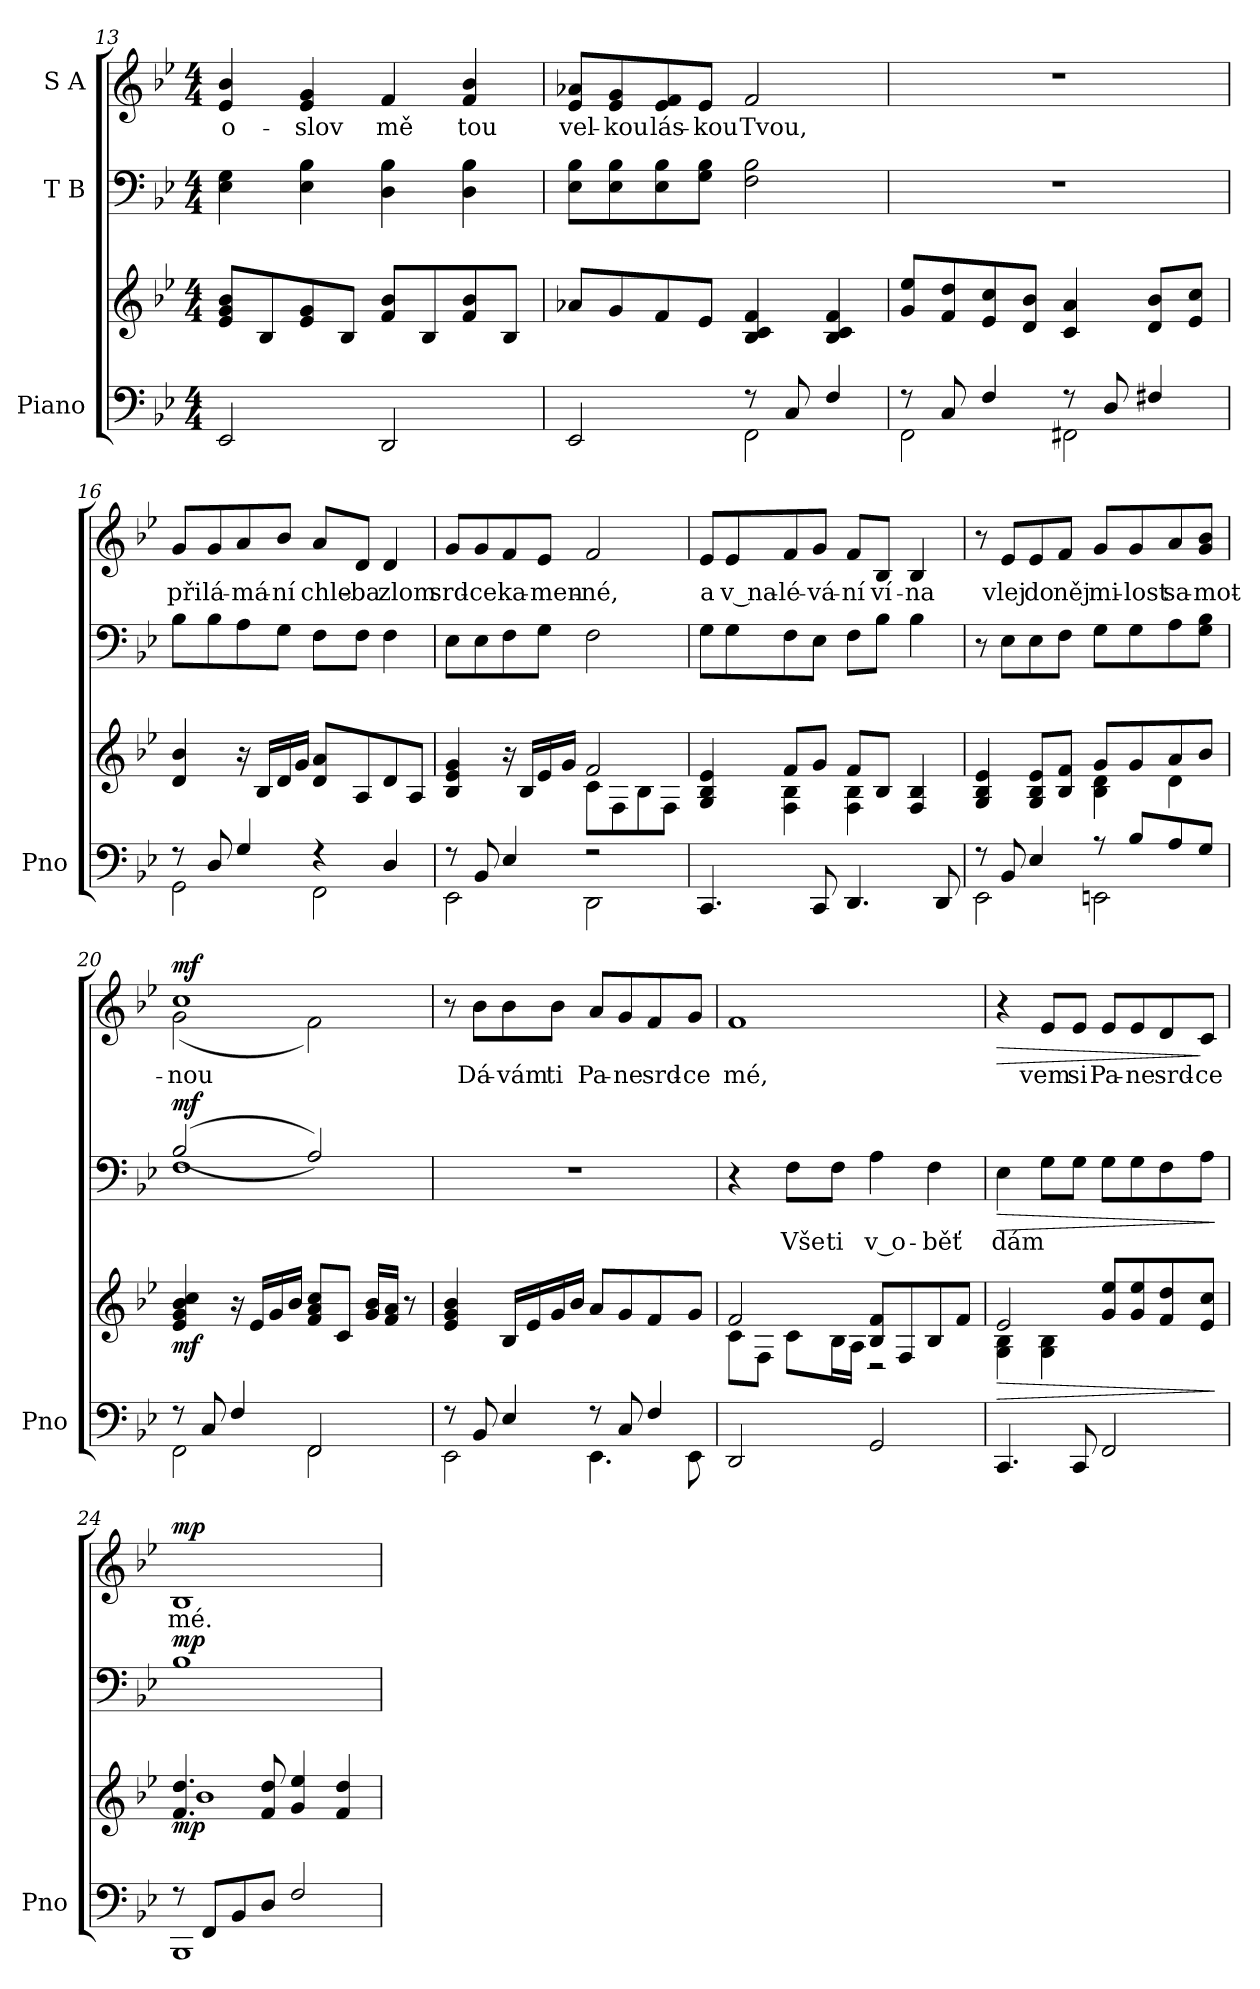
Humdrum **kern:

**kern	**kern	**dynam	**kern	**text	**dynam	**kern	**text	**dynam
*part3	*part3	*part3	*part2	*part2	*part2	*part1	*part1	*part1
*staff4	*staff3	*staff3/4	*staff2	*staff2	*staff2	*staff1	*staff1	*staff1
*I"Piano	*	*	*I"T B	*	*	*I"S A	*	*
*I'Pno	*	*	*	*	*	*	*	*
*clefF4	*clefG2	*	*clefF4	*	*	*clefG2	*	*
*k[b-e-]	*k[b-e-]	*	*k[b-e-]	*	*	*k[b-e-]	*	*
*M4/4	*M4/4	*	*M4/4	*	*	*M4/4	*	*
=13	=13	=13	=13	=13	=13	=13	=13	=13
!	!	!	!	!	!	!	!LO:LY:b	!
2EE-/	8e-/ 8g/ 8b-/L	.	4E-\ 4G\	.	.	4e-/ 4b-/	o-	.
.	8B-/	.	.	.	.	.	.	.
!	!	!	!	!	!	!	!LO:LY:b	!
.	8e-/ 8g/	.	4E-\ 4B-\	.	.	4e-/ 4g/	-slov	.
.	8B-/J	.	.	.	.	.	.	.
!	!	!	!	!	!	!	!LO:LY:b	!
2DD/	8f/ 8b-/L	.	4D\ 4B-\	.	.	4f/	mě	.
.	8B-/	.	.	.	.	.	.	.
!	!	!	!	!	!	!	!LO:LY:b	!
.	8f/ 8b-/	.	4D\ 4B-\	.	.	4f/ 4b-/	tou	.
.	8B-/J	.	.	.	.	.	.	.
!!LO:PB:g=z
=14	=14	=14	=14	=14	=14	=14	=14	=14
*^	*	*	*	*	*	*	*	*
!	!	!	!	!	!	!	!	!LO:LY:b	!
2EE-/	2ryy	8a-X/L	.	8E-\ 8B-\L	.	.	8e-/ 8a-X/L	vel-	.
!	!	!	!	!	!	!	!	!LO:LY:b	!
.	.	8g/	.	8E-\ 8B-\	.	.	8e-/ 8g/	-kou	.
!	!	!	!	!	!	!	!	!LO:LY:b	!
.	.	8f/	.	8E-\ 8B-\	.	.	8e-/ 8f/	lás-	.
!	!	!	!	!	!	!	!	!LO:LY:b	!
.	.	8e-/J	.	8G\ 8B-\J	.	.	8e-/J	-kou	.
!	!	!	!	!	!	!	!	!LO:LY:b	!
8r	2FF\	4B-/ 4c/ 4f/	.	2F\ 2B-\	.	.	2f/	Tvou,	.
8C/	.	.	.	.	.	.	.	.	.
4F/	.	4B-/ 4c/ 4f/	.	.	.	.	.	.	.
=15	=15	=15	=15	=15	=15	=15	=15	=15	=15
8r	2FF\	8g/ 8ee-/L	.	1r	.	.	1r	.	.
8C/	.	8f/ 8dd/	.	.	.	.	.	.	.
4F/	.	8e-/ 8cc/	.	.	.	.	.	.	.
.	.	8d/ 8b-/J	.	.	.	.	.	.	.
8r	2FF#X\	4c/ 4a/	.	.	.	.	.	.	.
8D/	.	.	.	.	.	.	.	.	.
4F#X/	.	8d/ 8b-/L	.	.	.	.	.	.	.
.	.	8e-/ 8cc/J	.	.	.	.	.	.	.
=16	=16	=16	=16	=16	=16	=16	=16	=16	=16
!	!	!	!	!	!	!	!	!LO:LY:b	!
8r	2GG\	4d/ 4b-/	.	8B-\L	.	.	8g/L	při	.
!	!	!	!	!	!	!	!	!LO:LY:b	!
8D/	.	.	.	8B-\	.	.	8g/	lá-	.
!	!	!	!	!	!	!	!	!LO:LY:b	!
4G/	.	16r	.	8A\	.	.	8a/	-má-	.
.	.	16B-/LL	.	.	.	.	.	.	.
!	!	!	!	!	!	!	!	!LO:LY:b	!
.	.	16d/	.	8G\J	.	.	8b-/J	-ní	.
.	.	16g/JJ	.	.	.	.	.	.	.
!	!	!	!	!	!	!	!	!LO:LY:b	!
4r	2FF\	8d/ 8a/L	.	8F\L	.	.	8a/L	chle-	.
!	!	!	!	!	!	!	!	!LO:LY:b	!
.	.	8A/	.	8F\J	.	.	8d/J	-ba	.
!	!	!	!	!	!	!	!	!LO:LY:b	!
4D/	.	8d/	.	4F\	.	.	4d/	zlom	.
.	.	8A/J	.	.	.	.	.	.	.
!!LO:LB:g=z
=17	=17	=17	=17	=17	=17	=17	=17	=17	=17
*	*	*^	*	*	*	*	*	*	*
!	!	!	!	!	!	!	!	!	!LO:LY:b	!
8r	2EE-\	4B-/ 4e-/ 4g/	2ryy	.	8E-\L	.	.	8g/L	srd-	.
!	!	!	!	!	!	!	!	!	!LO:LY:b	!
8BB-/	.	.	.	.	8E-\	.	.	8g/	-ce	.
!	!	!	!	!	!	!	!	!	!LO:LY:b	!
4E-/	.	16r	.	.	8F\	.	.	8f/	ka-	.
.	.	16B-/LL	.	.	.	.	.	.	.	.
!	!	!	!	!	!	!	!	!	!LO:LY:b	!
.	.	16e-/	.	.	8G\J	.	.	8e-/J	-men-	.
.	.	16g/JJ	.	.	.	.	.	.	.	.
!	!	!	!	!	!	!	!	!	!LO:LY:b	!
2r	2DD\	2f/	8c\L	.	2F\	.	.	2f/	-né,	.
.	.	.	8F\	.	.	.	.	.	.	.
.	.	.	8B-\	.	.	.	.	.	.	.
.	.	.	8F\J	.	.	.	.	.	.	.
*v	*v	*	*	*	*	*	*	*	*	*
=18	=18	=18	=18	=18	=18	=18	=18	=18	=18
!	!	!	!	!	!	!	!	!LO:LY:b	!
4.CC/	4G/ 4B-/ 4e-/	4ryy	.	8G\L	.	.	8e-/L	a	.
!	!	!	!	!	!	!	!	!LO:LY:b	!
.	.	.	.	8G\	.	.	8e-/	v na-	.
!	!	!	!	!	!	!	!	!LO:LY:b	!
.	8f/L	4F\ 4B-\	.	8F\	.	.	8f/	-lé-	.
!	!	!	!	!	!	!	!	!LO:LY:b	!
8CC/	8g/J	.	.	8E-\J	.	.	8g/J	-vá-	.
!	!	!	!	!	!	!	!	!LO:LY:b	!
4.DD/	8f/L	4F\ 4B-\	.	8F\L	.	.	8f/L	-ní	.
!	!	!	!	!	!	!	!	!LO:LY:b	!
.	8B-/J	.	.	8B-\J	.	.	8B-/J	ví-	.
!	!	!	!	!	!	!	!	!LO:LY:b	!
.	4F/ 4B-/	4ryy	.	4B-\	.	.	4B-/	-na	.
8DD/	.	.	.	.	.	.	.	.	.
=19	=19	=19	=19	=19	=19	=19	=19	=19	=19
*^	*	*	*	*	*	*	*	*	*
8r	2EE-\	4G/ 4B-/ 4e-/	2ryy	.	8r	.	.	8r	.	.
!	!	!	!	!	!	!	!	!	!LO:LY:b	!
8BB-/	.	.	.	.	8E-\L	.	.	8e-/L	vlej	.
!	!	!	!	!	!	!	!	!	!LO:LY:b	!
4E-/	.	8G/ 8B-/ 8e-/L	.	.	8E-\	.	.	8e-/	do	.
!	!	!	!	!	!	!	!	!	!LO:LY:b	!
.	.	8B-/ 8f/J	.	.	8F\J	.	.	8f/J	něj	.
!	!	!	!	!	!	!	!	!	!LO:LY:b	!
8r	2EEn\	8g/L	4B-\ 4d\	.	8G\L	.	.	8g/L	mi-	.
!	!	!	!	!	!	!	!	!	!LO:LY:b	!
8B-/L	.	8g/	.	.	8G\	.	.	8g/	-lost	.
!	!	!	!	!	!	!	!	!	!LO:LY:b	!
8A/	.	8a/	4d\	.	8A\	.	.	8a/	sa-	.
!	!	!	!	!	!	!	!	!	!LO:LY:b	!
8G/J	.	8b-/J	.	.	8G\ 8B-\J	.	.	8g/ 8b-/J	-mot-	.
*	*	*v	*v	*	*	*	*	*	*	*
=20	=20	=20	=20	=20	=20	=20	=20	=20	=20
*	*	*	*	*^	*	*	*	*	*
!	!	!	!LO:DY:b	!	!	!	!LO:DY:a	!	!LO:LY:b	!LO:DY:a
*	*	*	*	*	*	*	*	*^	*	*
8r	2FF\	4e-/ 4g/ 4b-/ 4cc/	mf	((2B-/	1F	.	mf	1cc	(2g\	-nou	mf
8C/	.	.	.	.	.	.	.	.	.	.	.
4F/	.	16r	.	.	.	.	.	.	.	.	.
.	.	16e-/LL	.	.	.	.	.	.	.	.	.
.	.	16g/	.	.	.	.	.	.	.	.	.
.	.	16b-/JJ	.	.	.	.	.	.	.	.	.
2FF/	2FF\	8f/ 8a/ 8cc/L	.	2A/))	.	.	.	.	2f\)	.	.
.	.	8c/J	.	.	.	.	.	.	.	.	.
.	.	16g/ 16b-/LL	.	.	.	.	.	.	.	.	.
.	.	16f/ 16a/JJ	.	.	.	.	.	.	.	.	.
.	.	8r	.	.	.	.	.	.	.	.	.
*	*	*	*	*v	*v	*	*	*	*	*	*
*	*	*	*	*	*	*	*v	*v	*	*
!!LO:LB:g=z
=21	=21	=21	=21	=21	=21	=21	=21	=21	=21
8r	2EE-\	4e-/ 4g/ 4b-/	.	1r	.	.	8r	.	.
!	!	!	!	!	!	!	!	!LO:LY:b	!
8BB-/	.	.	.	.	.	.	8b-\L	Dá-	.
!	!	!	!	!	!	!	!	!LO:LY:b	!
4E-/	.	16B-/LL	.	.	.	.	8b-\	-vám	.
.	.	16e-/	.	.	.	.	.	.	.
!	!	!	!	!	!	!	!	!LO:LY:b	!
.	.	16g/	.	.	.	.	8b-\J	ti	.
.	.	16b-/JJ	.	.	.	.	.	.	.
!	!	!	!	!	!	!	!	!LO:LY:b	!
8r	4.EE-\	8a/L	.	.	.	.	8a/L	Pa-	.
!	!	!	!	!	!	!	!	!LO:LY:b	!
8C/	.	8g/	.	.	.	.	8g/	-ne	.
!	!	!	!	!	!	!	!	!LO:LY:b	!
4F/	.	8f/	.	.	.	.	8f/	srd-	.
!	!	!	!	!	!	!	!	!LO:LY:b	!
.	8EE-\	8g/J	.	.	.	.	8g/J	-ce	.
=22	=22	=22	=22	=22	=22	=22	=22	=22	=22
*	*	*^	*	*	*	*	*	*	*
!	!	!	!	!	!	!	!	!	!LO:LY:b	!
*v	*v	*	*	*	*	*	*	*	*	*
2DD/	2f/	8c\L	.	4r	.	.	1f	mé,	.
.	.	8F\J	.	.	.	.	.	.	.
!	!	!	!	!	!LO:LY:b	!	!	!	!
.	.	8c\L	.	8F\L	Vše	.	.	.	.
!	!	!	!	!	!LO:LY:b	!	!	!	!
.	.	16B-\L	.	8F\J	ti	.	.	.	.
.	.	16A\JJ	.	.	.	.	.	.	.
!	!	!	!	!	!LO:LY:b	!	!	!	!
2GG/	8B-/ 8f/L	2r	.	4A\	v o-	.	.	.	.
.	8F/	.	.	.	.	.	.	.	.
!	!	!	!	!	!LO:LY:b	!	!	!	!
.	8B-/	.	.	4F\	-běť	.	.	.	.
.	8f/J	.	.	.	.	.	.	.	.
=23	=23	=23	=23	=23	=23	=23	=23	=23	=23
!	!	!	!LO:HP:b	!	!LO:LY:b	!LO:HP:b	!	!	!LO:HP:b
4.CC/	2e-/	4G\ 4B-\	>	4E-\	dám	>	4r	.	>
!	!	!	!	!	!	!	!	!LO:LY:b	!
.	.	4G\ 4B-\	.	8G\L	.	.	8e-/L	vem	.
!	!	!	!	!	!	!	!	!LO:LY:b	!
8CC/	.	.	.	8G\J	.	.	8e-/J	si	.
!	!	!	!	!	!	!	!	!LO:LY:b	!
2FF/	8g/ 8ee-/L	2ryy	.	8G\L	.	.	8e-/L	Pa-	.
!	!	!	!	!	!	!	!	!LO:LY:b	!
.	8g/ 8ee-/	.	.	8G\	.	.	8e-/	-ne	.
!	!	!	!	!	!	!	!	!LO:LY:b	!
.	8f/ 8dd/	.	.	8F\	.	.	8d/	srd-	.
!	!	!	!	!	!	!	!	!LO:LY:b	!
.	8e-/ 8cc/J	.	.	8A\J	.	.	8c/J	-ce	]
*	*v	*v	*	*	*	*	*	*	*
.	.	]	.	.	]	.	.	.
=24	=24	=24	=24	=24	=24	=24	=24	=24
*^	*^	*	*	*	*	*	*	*
!	!	!	!	!LO:DY:b	!	!	!LO:DY:a	!	!LO:LY:b	!LO:DY:a
8r	1BBB-	4.f/ 4.dd/	1b-	mp	1B-	.	mp	1B-	mé.	mp
8FF/L	.	.	.	.	.	.	.	.	.	.
8BB-/	.	.	.	.	.	.	.	.	.	.
8D/J	.	8f/ 8dd/	.	.	.	.	.	.	.	.
2F/	.	4g/ 4ee-/	.	.	.	.	.	.	.	.
.	.	4f/ 4dd/	.	.	.	.	.	.	.	.
*v	*v	*	*	*	*	*	*	*	*	*
*	*v	*v	*	*	*	*	*	*	*
=	=	=	=	=	=	=	=	=
*-	*-	*-	*-	*-	*-	*-	*-	*-
